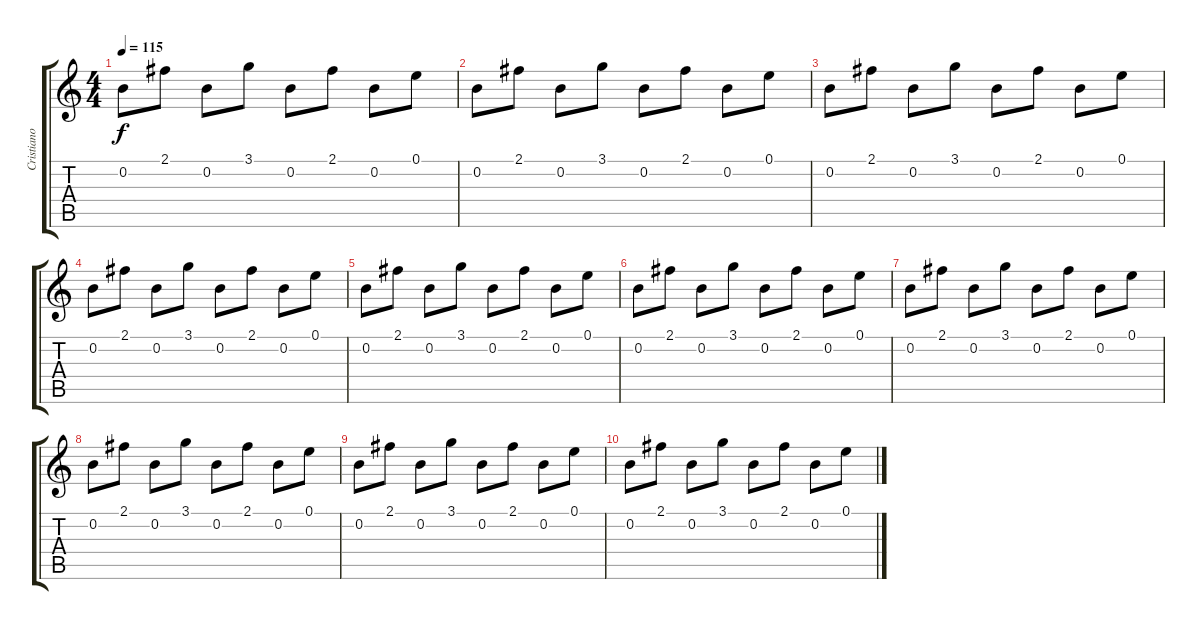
\track ("Cristiano Migliore" "Cristiano ") {instrument acousticguitarnylon}
\staff {score tabs}
\tuning (E4 B3 G3 D3 A2 E2) {hide}
\ts (4 4)
\tempo 115
\clef g2
\ks c
0.2.8{dy f} 2.1.8 0.2.8 3.1.8 0.2.8 2.1.8 0.2.8 0.1.8 |
0.2.8 2.1.8 0.2.8 3.1.8 0.2.8 2.1.8 0.2.8 0.1.8 |
0.2.8 2.1.8 0.2.8 3.1.8 0.2.8 2.1.8 0.2.8 0.1.8 |
0.2.8 2.1.8 0.2.8 3.1.8 0.2.8 2.1.8 0.2.8 0.1.8 |
0.2.8 2.1.8 0.2.8 3.1.8 0.2.8 2.1.8 0.2.8 0.1.8 |
0.2.8 2.1.8 0.2.8 3.1.8 0.2.8 2.1.8 0.2.8 0.1.8 |
0.2.8 2.1.8 0.2.8 3.1.8 0.2.8 2.1.8 0.2.8 0.1.8 |
0.2.8 2.1.8 0.2.8 3.1.8 0.2.8 2.1.8 0.2.8 0.1.8 |
0.2.8 2.1.8 0.2.8 3.1.8 0.2.8 2.1.8 0.2.8 0.1.8 |
0.2.8 2.1.8 0.2.8 3.1.8 0.2.8 2.1.8 0.2.8 0.1.8
